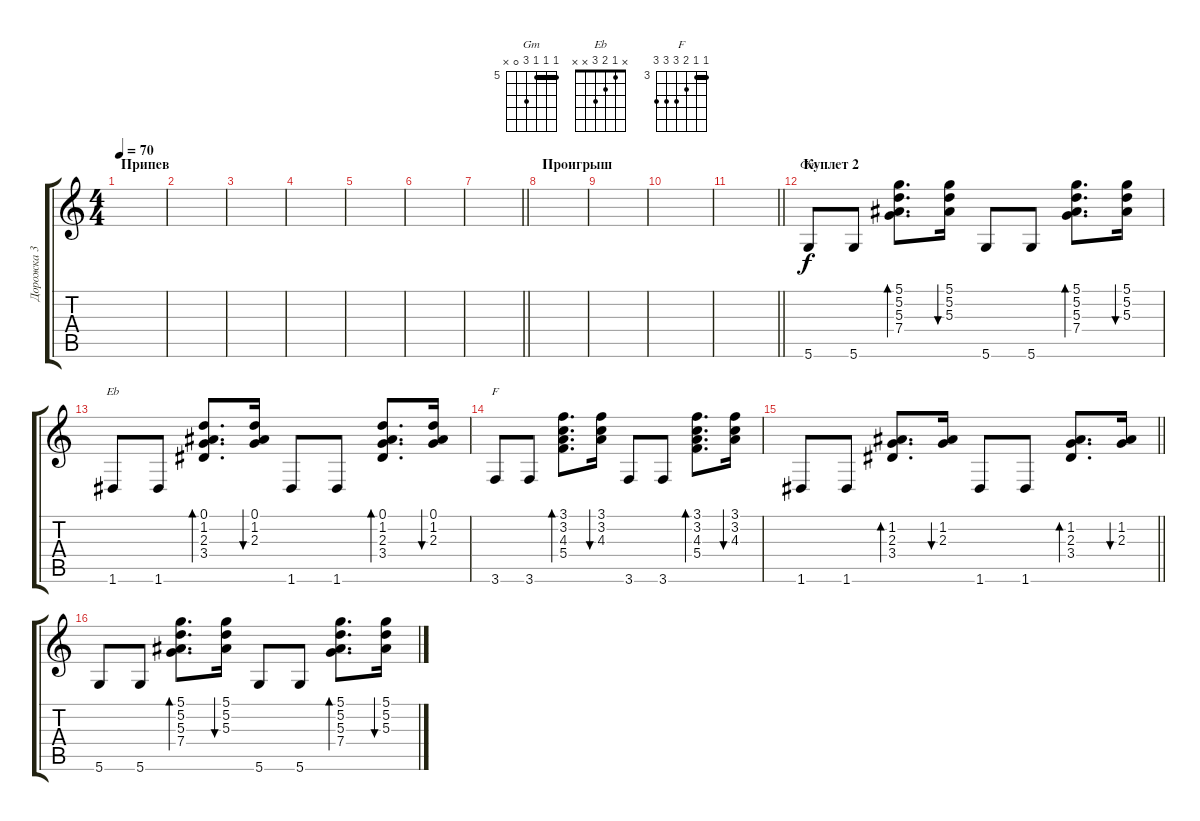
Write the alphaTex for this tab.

\track ("Дорожка 3" "Дорожка 3") {instrument electricguitarclean}
\staff {score tabs}
\tuning (D4 A3 F3 C3 G2 D2) {hide}
\chord ("Gm" 5 5 5 7 0 x) {firstfret 5 barre 5}
\chord ("Eb" x 1 2 3 x x)
\chord ("F" 3 3 4 5 5 5) {firstfret 3 barre 3}
\ts (4 4)
\section ("" "Припев")
\tempo 70
\clef g2
\ks aminor
|
|
|
|
|
|
\barLineRight lightlight
|
\section ("" "Проигрыш")
|
|
|
\barLineRight lightlight
|
\section ("" "Куплет 2")
5.6.8{ch "Gm"} 5.6.8 (5.1 5.2 5.3 7.4).8{d bd 30} (5.1 5.2 5.3).16{bu 30} 5.6.8 5.6.8 (5.1 5.2 5.3 7.4).8{d bd 30} (5.1 5.2 5.3).16{bu 30} |
1.6.8{ch "Eb"} 1.6.8 (0.1 1.2 2.3 3.4).8{d bd 30} (0.1 1.2 2.3).16{bu 30} 1.6.8 1.6.8 (0.1 1.2 2.3 3.4).8{d bd 30} (0.1 1.2 2.3).16{bu 30} |
3.6.8{ch "F"} 3.6.8 (3.1 3.2 4.3 5.4).8{d bd 30} (3.1 3.2 4.3).16{bu 30} 3.6.8 3.6.8 (3.1 3.2 4.3 5.4).8{d bd 30} (3.1 3.2 4.3).16{bu 30} |
\barLineRight lightlight
1.6.8 1.6.8 (1.2 2.3 3.4).8{d bd 30} (1.2 2.3).16{bu 30} 1.6.8 1.6.8 (1.2 2.3 3.4).8{d bd 30} (1.2 2.3).16{bu 30} |
5.6.8 5.6.8 (5.1 5.2 5.3 7.4).8{d bd 30} (5.1 5.2 5.3).16{bu 30} 5.6.8 5.6.8 (5.1 5.2 5.3 7.4).8{d bd 30} (5.1 5.2 5.3).16{bu 30}
